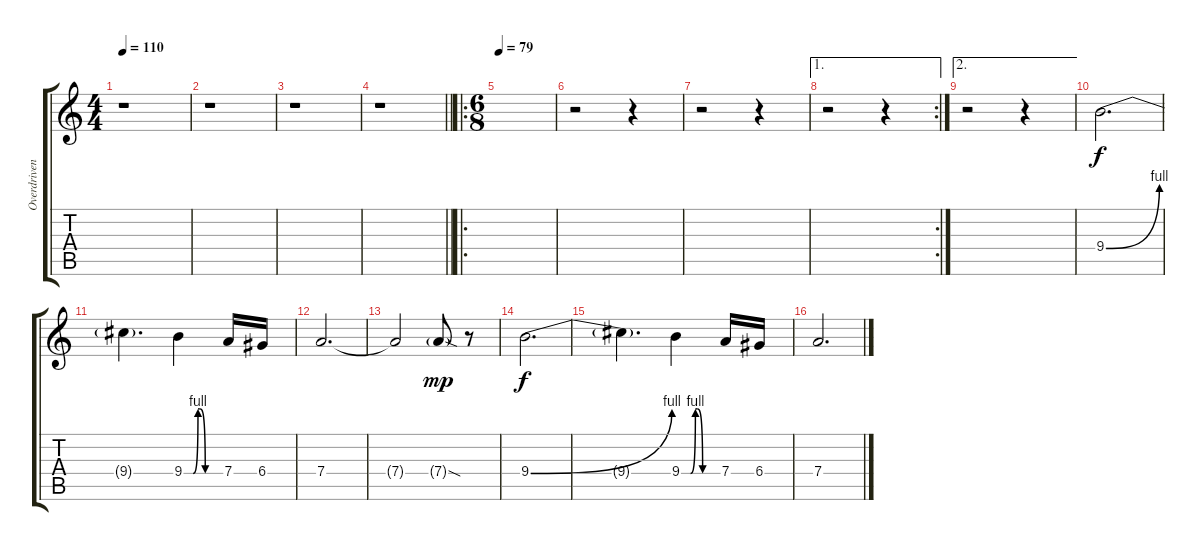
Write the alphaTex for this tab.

\track ("Overdriven Guitar II" "Overdriven") {instrument overdrivenguitar}
\staff {score tabs}
\tuning (E4 B3 G3 D3 A2 D2) {hide}
\ts (4 4)
\tempo 110
\clef g2
\ks c
r.1{dy f} |
r.1 |
r.1 |
\barLineRight lightlight
r.1 |
\ro
\ts (6 8)
\tempo 79
|
r.2 r.4 |
r.2 r.4 |
\ae 1
\rc 2
r.2 r.4 |
\ae 2
r.2 r.4 |
9.4{be (bend 0 0 60 4)}.2{d} |
9.4{t}.4{d} 9.4{be (custom 0 0 15 0 23 4 26 4 35 0 60 0)}.4 7.4.16 6.4.16 |
7.4.2{d} |
7.4{t}.2 7.4{sod g}.8{dy mp} r.8 |
9.4{be (bend 0 0 60 4)}.2{d dy f} |
9.4{t}.4{d} 9.4{be (custom 0 0 15 0 23 4 26 4 35 0 60 0)}.4 7.4.16 6.4.16 |
7.4.2{d}
